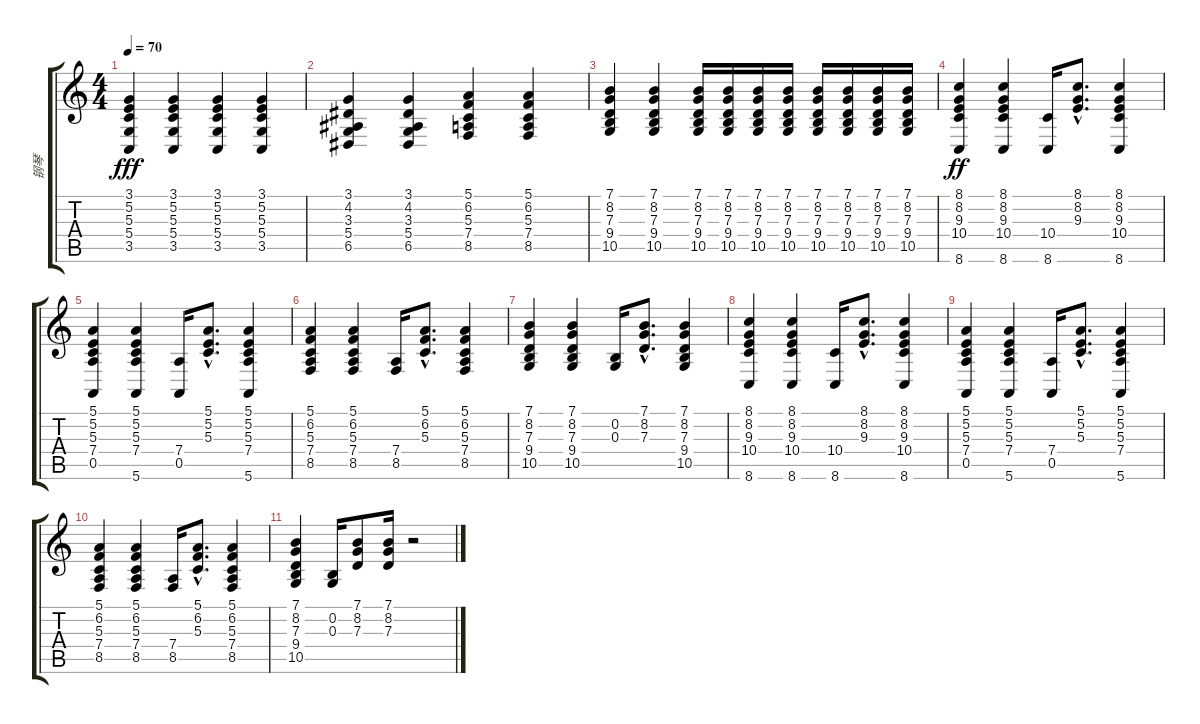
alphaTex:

\track ("钢琴" "钢琴") {instrument acousticgrandpiano}
\staff {score tabs}
\tuning (E4 B3 G3 D3 A2 E2) {hide}
\ts (4 4)
\tempo 70
\clef g2
\ks c
(3.1 5.2 5.3 5.4 3.5).4{dy fff} (3.1 5.2 5.3 5.4 3.5).4 (3.1 5.2 5.3 5.4 3.5).4 (3.1 5.2 5.3 5.4 3.5).4 |
(3.1 4.2 3.3 5.4 6.5).4 (3.1 4.2 3.3 5.4 6.5).4 (5.1 6.2 5.3 7.4 8.5).4 (5.1 6.2 5.3 7.4 8.5).4 |
(7.1 8.2 7.3 9.4 10.5).4 (7.1 8.2 7.3 9.4 10.5).4 (7.1 8.2 7.3 9.4 10.5).16 (7.1 8.2 7.3 9.4 10.5).16 (7.1 8.2 7.3 9.4 10.5).16 (7.1 8.2 7.3 9.4 10.5).16 (7.1 8.2 7.3 9.4 10.5).16 (7.1 8.2 7.3 9.4 10.5).16 (7.1 8.2 7.3 9.4 10.5).16 (7.1 8.2 7.3 9.4 10.5).16 |
(8.1 8.2 9.3 10.4 8.6).4{dy ff} (8.1 8.2 9.3 10.4 8.6).4 (10.4 8.6).16 (8.1{hac} 8.2{hac} 9.3{hac}).8{d} (8.1 8.2 9.3 10.4 8.6).4 |
(5.1 5.2 5.3 7.4 0.5).4 (5.1 5.2 5.3 7.4 5.6).4 (7.4 0.5).16 (5.1{hac} 5.2{hac} 5.3{hac}).8{d} (5.1 5.2 5.3 7.4 5.6).4 |
(5.1 6.2 5.3 7.4 8.5).4 (5.1 6.2 5.3 7.4 8.5).4 (7.4 8.5).16 (5.1{hac} 6.2{hac} 5.3{hac}).8{d} (5.1 6.2 5.3 7.4 8.5).4 |
(7.1 8.2 7.3 9.4 10.5).4 (7.1 8.2 7.3 9.4 10.5).4 (0.2 0.3).16 (7.1{hac} 8.2{hac} 7.3{hac}).8{d} (7.1 8.2 7.3 9.4 10.5).4 |
(8.1 8.2 9.3 10.4 8.6).4 (8.1 8.2 9.3 10.4 8.6).4 (10.4 8.6).16 (8.1{hac} 8.2{hac} 9.3{hac}).8{d} (8.1 8.2 9.3 10.4 8.6).4 |
(5.1 5.2 5.3 7.4 0.5).4 (5.1 5.2 5.3 7.4 5.6).4 (7.4 0.5).16 (5.1{hac} 5.2{hac} 5.3{hac}).8{d} (5.1 5.2 5.3 7.4 5.6).4 |
(5.1 6.2 5.3 7.4 8.5).4 (5.1 6.2 5.3 7.4 8.5).4 (7.4 8.5).16 (5.1{hac} 6.2{hac} 5.3{hac}).8{d} (5.1 6.2 5.3 7.4 8.5).4 |
(7.1 8.2 7.3 9.4 10.5).4 (0.2 0.3).16 (7.1 8.2 7.3).8 (7.1 8.2 7.3).16 r.2
